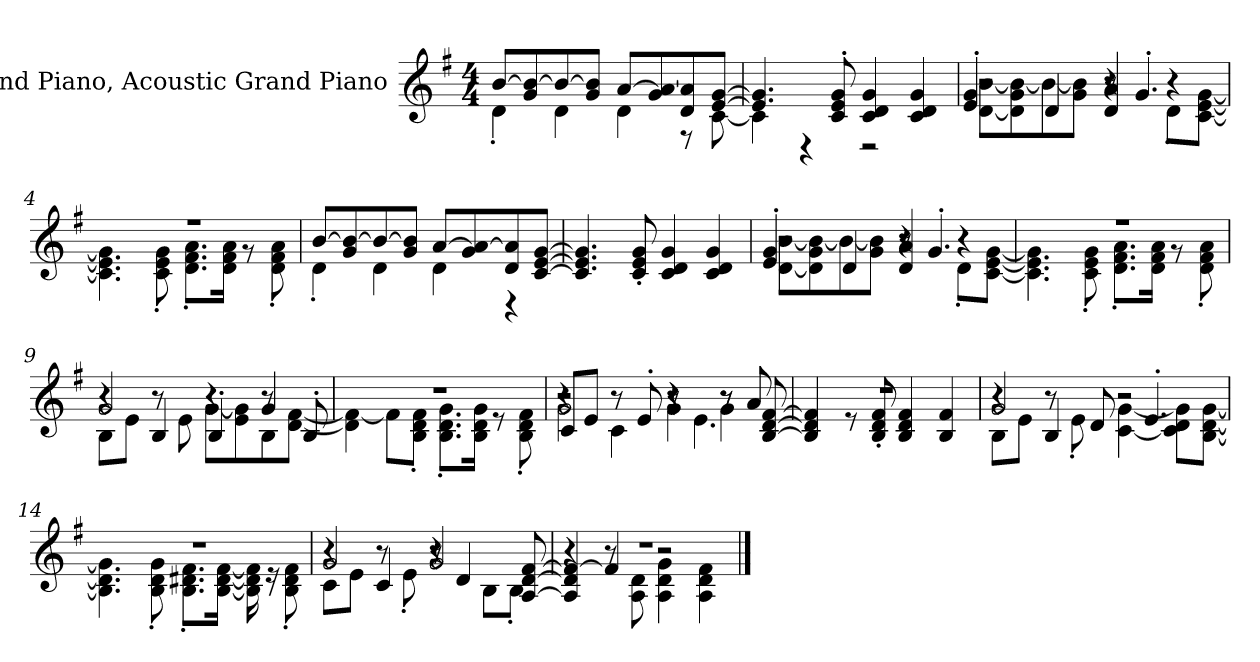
**kern
*part1
*staff1
*I"Grand Piano, Acoustic Grand Piano
*I'Pno
*clefG2
*k[f#]
*M4/4
*MM120
=1
*^
[8bi/L	4d'i\
8gi/ 8b/_	.
8b/_	4di\
8gi/ 8b/]J	.
[8ai/L	4di\
8gi/ 8a/_	.
8di/ 8a/]	8r
[8ei/ [8gi/J	[8ci\
=2	=2
4.e/] 4.g/]	4c\]
.	4r
8ci/' 8ei/' 8gi/'	.
4ci/ 4di/ 4gi/	2r
4ci/ 4di/ 4gi/	.
=3	=3
*	*^
2r	[8di\ [8bi\L	4ei/' 4gi/'
.	8d\] 8gi\ 8b\_	.
.	8b\_	4di/
.	8gi\ 8b\]J	.
8r	4r	4di/ 4ai/
4.g'i/	.	.
.	8d'i\L	4r
.	[8ci\ [8ei\ [8gi\J	.
*	*v	*v
=4	=4
1r	4.c\] 4.e\] 4.g\]
.	8ci\' 8ei\' 8gi\'
.	8.di\' 8.f#i\' 8.ai\'L
.	16di\ 16f#i\ 16ai\Jk
.	8r
.	8di\' 8f#i\' 8ai\'
!!LO:LB:g=z	!!
=5	=5
[8bi/L	4d'i\
8gi/ 8b/_	.
8b/_	4di\
8gi/ 8b/]J	.
[8ai/L	4di\
8gi/ 8a/_	.
8di/ 8a/]	4r
[8ci/ [8ei/ [8gi/J	.
*v	*v
=6
4.c/] 4.e/] 4.g/]
8ci/' 8ei/' 8gi/'
4ci/ 4di/ 4gi/
4ci/ 4di/ 4gi/
=7
*^
*	*^
2r	[8di\ [8bi\L	4ei/' 4gi/'
.	8d\] 8gi\ 8b\_	.
.	8b\_	4di/
.	8gi\ 8b\]J	.
8r	4r	4di/ 4ai/
4.g'i/	.	.
.	8d'i\L	4r
.	[8ci\ [8ei\ [8gi\J	.
*	*v	*v
=8	=8
1r	4.c\] 4.e\] 4.g\]
.	8ci\' 8ei\' 8gi\'
.	8.di\' 8.f#i\' 8.ai\'L
.	16di\ 16f#i\ 16ai\Jk
.	8r
.	8di\' 8f#i\' 8ai\'
!!LO:LB:g=z	!!
=9	=9
*	*^
2gi/	8Bi\L	4r
.	8ei\J	.
.	8r	4Bi/
.	8ei\	.
4r	[8gi\L	4B'i/
.	8ei\ 8g\]	.
4gi/	8Bi\	8r
.	[8di\ [8f#i\J	8B'j/
*	*v	*v
=10	=10
1r	4d\] 4f#\_
.	8f#\L]
.	8Bi\' 8di\' 8f#i\'J
.	8.Bi\' 8.di\' 8.gi\'L
.	16Bi\ 16di\ 16gi\Jk
.	8r
.	8Bi\' 8di\' 8f#i\'
=11	=11
*^	*^
2r	2gi\	8ci/L	4r
.	.	8ei/J	.
.	.	8r	4ci\
.	.	8e'i/	.
4r	4gi\	4r	8r
.	.	.	4.ei\
8r	4gi\	8r	.
8aj/	.	[8Bj/ [8di/ [8f#j/	.
*	*v	*v	*v
=12	=12
1r	4B/] 4d/] 4f#/]
.	8r
.	8Bj/' 8di/' 8f#j/'
.	4Bi/ 4di/ 4f#j/
.	4Bi/ 4f#i/
!!LO:LB:g=z	!!
=13	=13
*	*^
2gi/	8Bi\L	4r
.	8ei\J	.
.	8r	4Bi/
.	8e'i\	.
2r	[4ci\ [4gi\	8di/
.	.	4.e'i/
.	8c\] 8di\ 8g\]L	.
.	[8Bi\ [8di\ [8gi\J	.
*	*v	*v
=14	=14
1r	4.B\] 4.d\] 4.g\]
.	8Bi\' 8di\' 8gi\'
.	8.Bi\' 8.d#Xi\' 8.f#i\'L
.	[16Bi\ [16d#i\ [16f#i\Jk
.	16B\] 16d#\] 16f#\]
.	16r
.	8Bi\' 8d#i\' 8f#i\'
=15	=15
*	*^
2gi/	8ci\L	4r
.	8ei\J	.
.	8r	4ci/
.	8e'i\	.
2gi/	4r	8r
.	.	4di/
.	8Bi\L	.
.	8B'i\J	[8Ai/ [8di/ [8f#i/
=16	=16	=16
1r	4r	4A/] 4d/] 4f#/_
.	8r	4f#/]
.	8Ai\ 8di\	.
.	4Ai\ 4di\ 4gi\	2r
.	4Ai\ 4di\ 4f#i\	.
*v	*v	*v
==
*-
